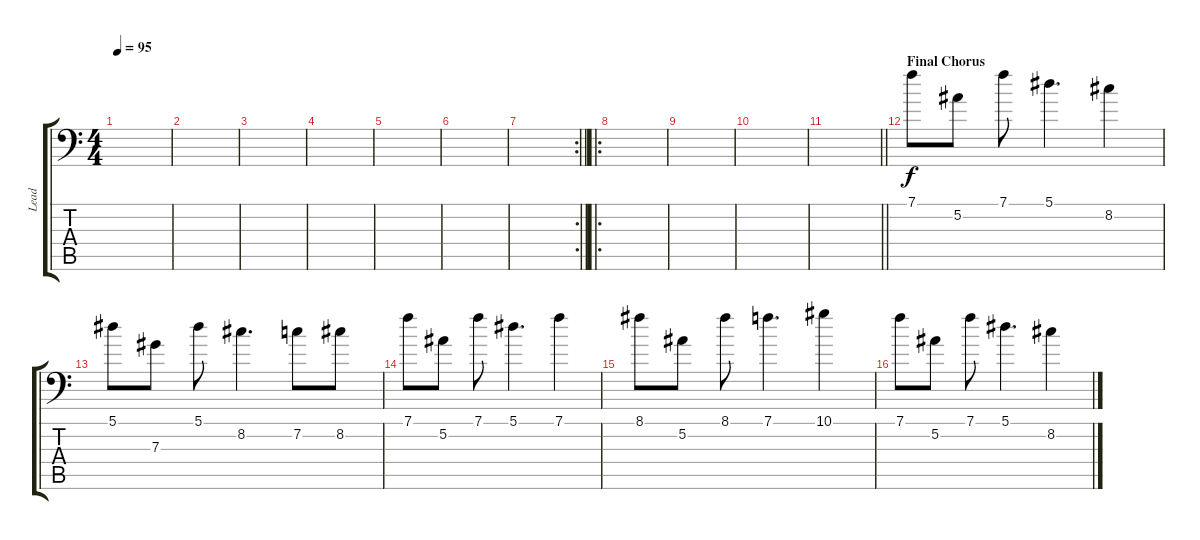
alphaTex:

\track ("Lead" "Lead") {instrument distortionguitar}
\staff {score tabs}
\tuning (Bb3 F3 Db3 Ab2 Eb2 Bb1) {hide}
\ts (4 4)
\tempo 95
\clef f4
\ks c
|
|
|
|
|
|
\rc 2
\barLineRight lightlight
|
\ro
|
|
|
\barLineRight lightlight
|
\section ("" "Final Chorus")
7.1.8 5.2.8 7.1.8 5.1.4{d} 8.2.4 |
5.1.8 7.3.8 5.1.8 8.2.4{d} 7.2.8 8.2.8 |
7.1.8 5.2.8 7.1.8 5.1.4{d} 7.1.4 |
8.1.8 5.2.8 8.1.8 7.1.4{d} 10.1.4 |
7.1.8 5.2.8 7.1.8 5.1.4{d} 8.2.4
